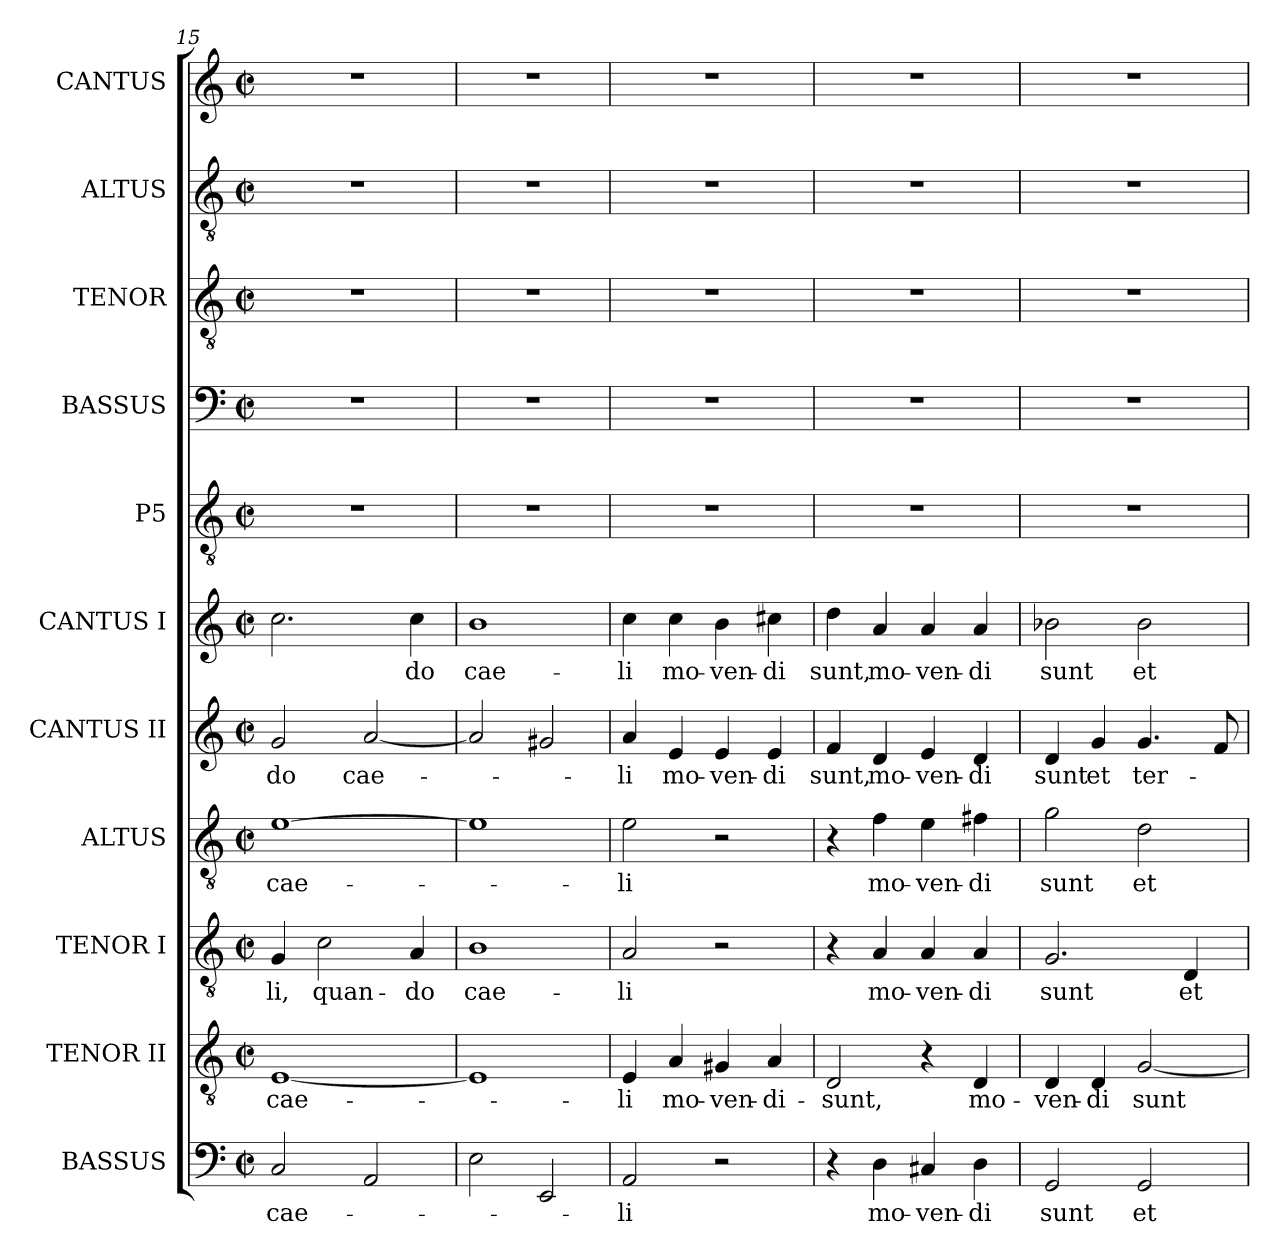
**kern	**text	**kern	**text	**kern	**text	**kern	**text	**kern	**text	**kern	**text	**kern	**kern	**kern	**kern	**kern
*part11	*part11	*part10	*part10	*part9	*part9	*part8	*part8	*part7	*part7	*part6	*part6	*part5	*part4	*part3	*part2	*part1
*staff11	*staff11	*staff10	*staff10	*staff9	*staff9	*staff8	*staff8	*staff7	*staff7	*staff6	*staff6	*staff5	*staff4	*staff3	*staff2	*staff1
*I"BASSUS	*	*I"TENOR II	*	*I"TENOR I	*	*I"ALTUS	*	*I"CANTUS II	*	*I"CANTUS I	*	*I"P5	*I"BASSUS	*I"TENOR	*I"ALTUS	*I"CANTUS
*I'B.	*	*I'T. II	*	*I'T. I	*	*I'A.	*	*I'C. II	*	*I'C. I	*	*	*I'B.	*I'T.	*I'A.	*I'C.
*clefF4	*	*clefGv2	*	*clefGv2	*	*clefGv2	*	*clefG2	*	*clefG2	*	*clefGv2	*clefF4	*clefGv2	*clefGv2	*clefG2
*	*	*ITrd7c12	*	*ITrd7c12	*	*ITrd7c12	*	*	*	*	*	*ITrd7c12	*	*ITrd7c12	*ITrd7c12	*
*k[]	*	*k[]	*	*k[]	*	*k[]	*	*k[]	*	*k[]	*	*k[]	*k[]	*k[]	*k[]	*k[]
*a:	*	*a:	*	*a:	*	*a:	*	*a:	*	*a:	*	*a:	*a:	*a:	*a:	*a:
*M2/2	*	*M2/2	*	*M2/2	*	*M2/2	*	*M2/2	*	*M2/2	*	*M2/2	*M2/2	*M2/2	*M2/2	*M2/2
*met(c|)	*	*met(c|)	*	*met(c|)	*	*met(c|)	*	*met(c|)	*	*met(c|)	*	*met(c|)	*met(c|)	*met(c|)	*met(c|)	*met(c|)
=15	=15	=15	=15	=15	=15	=15	=15	=15	=15	=15	=15	=15	=15	=15	=15	=15
!	!LO:LY:b:color=#000000	!	!	!	!	!	!	!	!	!	!	!	!	!	!	!
!	!	!	!LO:LY:b:color=#000000	!	!	!	!	!	!	!	!	!	!	!	!	!
!	!	!	!	!	!LO:LY:b:color=#000000	!	!	!	!	!	!	!	!	!	!	!
!	!	!	!	!	!	!	!LO:LY:b:color=#000000	!	!	!	!	!	!	!	!	!
!	!	!	!	!	!	!	!	!	!LO:LY:b:color=#000000	!	!	!	!	!	!	!
2Ci/	cae-	[1EEi	cae-	4GGi/	-li,	[1Ei	cae-	2gi/	-do	2.cci\	.	1r	1r	1r	1r	1r
!	!	!	!	!	!LO:LY:b:color=#000000	!	!	!	!	!	!	!	!	!	!	!
.	.	.	.	2Ci\	quan-	.	.	.	.	.	.	.	.	.	.	.
!	!	!	!	!	!	!	!	!	!LO:LY:b:color=#000000	!	!	!	!	!	!	!
2AAi/	.	.	.	.	.	.	.	[2ai/	cae-	.	.	.	.	.	.	.
!	!	!	!	!	!LO:LY:b:color=#000000	!	!	!	!	!	!	!	!	!	!	!
!	!	!	!	!	!	!	!	!	!	!	!LO:LY:b:color=#000000	!	!	!	!	!
.	.	.	.	4AAi/	-do	.	.	.	.	4cci\	-do	.	.	.	.	.
=16	=16	=16	=16	=16	=16	=16	=16	=16	=16	=16	=16	=16	=16	=16	=16	=16
!	!	!	!	!	!LO:LY:b:color=#000000	!	!	!	!	!	!	!	!	!	!	!
!	!	!	!	!	!	!	!	!	!	!	!LO:LY:b:color=#000000	!	!	!	!	!
2Ei\	.	1EEi]	.	1BBi	cae-	1Ei]	.	2ai/]	.	1bi	cae-	1r	1r	1r	1r	1r
2EEi/	.	.	.	.	.	.	.	2g#Xi/	.	.	.	.	.	.	.	.
=17	=17	=17	=17	=17	=17	=17	=17	=17	=17	=17	=17	=17	=17	=17	=17	=17
!	!LO:LY:b:color=#000000	!	!	!	!	!	!	!	!	!	!	!	!	!	!	!
!	!	!	!LO:LY:b:color=#000000	!	!	!	!	!	!	!	!	!	!	!	!	!
!	!	!	!	!	!LO:LY:b:color=#000000	!	!	!	!	!	!	!	!	!	!	!
!	!	!	!	!	!	!	!LO:LY:b:color=#000000	!	!	!	!	!	!	!	!	!
!	!	!	!	!	!	!	!	!	!LO:LY:b:color=#000000	!	!	!	!	!	!	!
!	!	!	!	!	!	!	!	!	!	!	!LO:LY:b:color=#000000	!	!	!	!	!
2AAi/	-li	4EEi/	-li	2AAi/	-li	2Ei\	-li	4ai/	-li	4cci\	-li	1r	1r	1r	1r	1r
!	!	!	!LO:LY:b:color=#000000	!	!	!	!	!	!	!	!	!	!	!	!	!
!	!	!	!	!	!	!	!	!	!LO:LY:b:color=#000000	!	!	!	!	!	!	!
!	!	!	!	!	!	!	!	!	!	!	!LO:LY:b:color=#000000	!	!	!	!	!
.	.	4AAi/	mo-	.	.	.	.	4ei/	mo-	4cci\	mo-	.	.	.	.	.
!	!	!	!LO:LY:b:color=#000000	!	!	!	!	!	!	!	!	!	!	!	!	!
!	!	!	!	!	!	!	!	!	!LO:LY:b:color=#000000	!	!	!	!	!	!	!
!	!	!	!	!	!	!	!	!	!	!	!LO:LY:b:color=#000000	!	!	!	!	!
2r	.	4GG#Xi/	-ven-	2r	.	2r	.	4ei/	-ven-	4bi\	-ven-	.	.	.	.	.
!	!	!	!LO:LY:b:color=#000000	!	!	!	!	!	!	!	!	!	!	!	!	!
!	!	!	!	!	!	!	!	!	!LO:LY:b:color=#000000	!	!	!	!	!	!	!
!	!	!	!	!	!	!	!	!	!	!	!LO:LY:b:color=#000000	!	!	!	!	!
.	.	4AAi/	-di-	.	.	.	.	4ei/	-di	4cc#Xi\	-di	.	.	.	.	.
=18	=18	=18	=18	=18	=18	=18	=18	=18	=18	=18	=18	=18	=18	=18	=18	=18
!	!	!	!LO:LY:b:color=#000000	!	!	!	!	!	!	!	!	!	!	!	!	!
!	!	!	!	!	!	!	!	!	!LO:LY:b:color=#000000	!	!	!	!	!	!	!
!	!	!	!	!	!	!	!	!	!	!	!LO:LY:b:color=#000000	!	!	!	!	!
4r	.	2DDi/	-sunt,	4r	.	4r	.	4fi/	sunt,	4ddi\	sunt,	1r	1r	1r	1r	1r
!	!LO:LY:b:color=#000000	!	!	!	!	!	!	!	!	!	!	!	!	!	!	!
!	!	!	!	!	!LO:LY:b:color=#000000	!	!	!	!	!	!	!	!	!	!	!
!	!	!	!	!	!	!	!LO:LY:b:color=#000000	!	!	!	!	!	!	!	!	!
!	!	!	!	!	!	!	!	!	!LO:LY:b:color=#000000	!	!	!	!	!	!	!
!	!	!	!	!	!	!	!	!	!	!	!LO:LY:b:color=#000000	!	!	!	!	!
4Di\	mo-	.	.	4AAi/	mo-	4Fi\	mo-	4di/	mo-	4ai/	mo-	.	.	.	.	.
!	!LO:LY:b:color=#000000	!	!	!	!	!	!	!	!	!	!	!	!	!	!	!
!	!	!	!	!	!LO:LY:b:color=#000000	!	!	!	!	!	!	!	!	!	!	!
!	!	!	!	!	!	!	!LO:LY:b:color=#000000	!	!	!	!	!	!	!	!	!
!	!	!	!	!	!	!	!	!	!LO:LY:b:color=#000000	!	!	!	!	!	!	!
!	!	!	!	!	!	!	!	!	!	!	!LO:LY:b:color=#000000	!	!	!	!	!
4C#Xi/	-ven-	4r	.	4AAi/	-ven-	4Ei\	-ven-	4ei/	-ven-	4ai/	-ven-	.	.	.	.	.
!	!LO:LY:b:color=#000000	!	!	!	!	!	!	!	!	!	!	!	!	!	!	!
!	!	!	!LO:LY:b:color=#000000	!	!	!	!	!	!	!	!	!	!	!	!	!
!	!	!	!	!	!LO:LY:b:color=#000000	!	!	!	!	!	!	!	!	!	!	!
!	!	!	!	!	!	!	!LO:LY:b:color=#000000	!	!	!	!	!	!	!	!	!
!	!	!	!	!	!	!	!	!	!LO:LY:b:color=#000000	!	!	!	!	!	!	!
!	!	!	!	!	!	!	!	!	!	!	!LO:LY:b:color=#000000	!	!	!	!	!
4Di\	-di	4DDi/	mo-	4AAi/	-di	4F#Xi\	-di	4di/	-di	4ai/	-di	.	.	.	.	.
=19	=19	=19	=19	=19	=19	=19	=19	=19	=19	=19	=19	=19	=19	=19	=19	=19
!	!LO:LY:b:color=#000000	!	!	!	!	!	!	!	!	!	!	!	!	!	!	!
!	!	!	!LO:LY:b:color=#000000	!	!	!	!	!	!	!	!	!	!	!	!	!
!	!	!	!	!	!LO:LY:b:color=#000000	!	!	!	!	!	!	!	!	!	!	!
!	!	!	!	!	!	!	!LO:LY:b:color=#000000	!	!	!	!	!	!	!	!	!
!	!	!	!	!	!	!	!	!	!LO:LY:b:color=#000000	!	!	!	!	!	!	!
!	!	!	!	!	!	!	!	!	!	!	!LO:LY:b:color=#000000	!	!	!	!	!
2GGi/	sunt	4DDi/	-ven-	2.GGi/	sunt	2Gi\	sunt	4di/	sunt	2b-Xi\	sunt	1r	1r	1r	1r	1r
!	!	!	!LO:LY:b:color=#000000	!	!	!	!	!	!	!	!	!	!	!	!	!
!	!	!	!	!	!	!	!	!	!LO:LY:b:color=#000000	!	!	!	!	!	!	!
.	.	4DDi/	-di	.	.	.	.	4gi/	et	.	.	.	.	.	.	.
!	!LO:LY:b:color=#000000	!	!	!	!	!	!	!	!	!	!	!	!	!	!	!
!	!	!	!LO:LY:b:color=#000000	!	!	!	!	!	!	!	!	!	!	!	!	!
!	!	!	!	!	!	!	!LO:LY:b:color=#000000	!	!	!	!	!	!	!	!	!
!	!	!	!	!	!	!	!	!	!LO:LY:b:color=#000000	!	!	!	!	!	!	!
!	!	!	!	!	!	!	!	!	!	!	!LO:LY:b:color=#000000	!	!	!	!	!
2GGi/	et	[2GGi/	sunt	.	.	2Di\	et	4.gi/	ter-	2b-i\	et	.	.	.	.	.
!	!	!	!	!	!LO:LY:b:color=#000000	!	!	!	!	!	!	!	!	!	!	!
.	.	.	.	4DDi/	et	.	.	.	.	.	.	.	.	.	.	.
.	.	.	.	.	.	.	.	8fi/	.	.	.	.	.	.	.	.
=	=	=	=	=	=	=	=	=	=	=	=	=	=	=	=	=
*-	*-	*-	*-	*-	*-	*-	*-	*-	*-	*-	*-	*-	*-	*-	*-	*-
